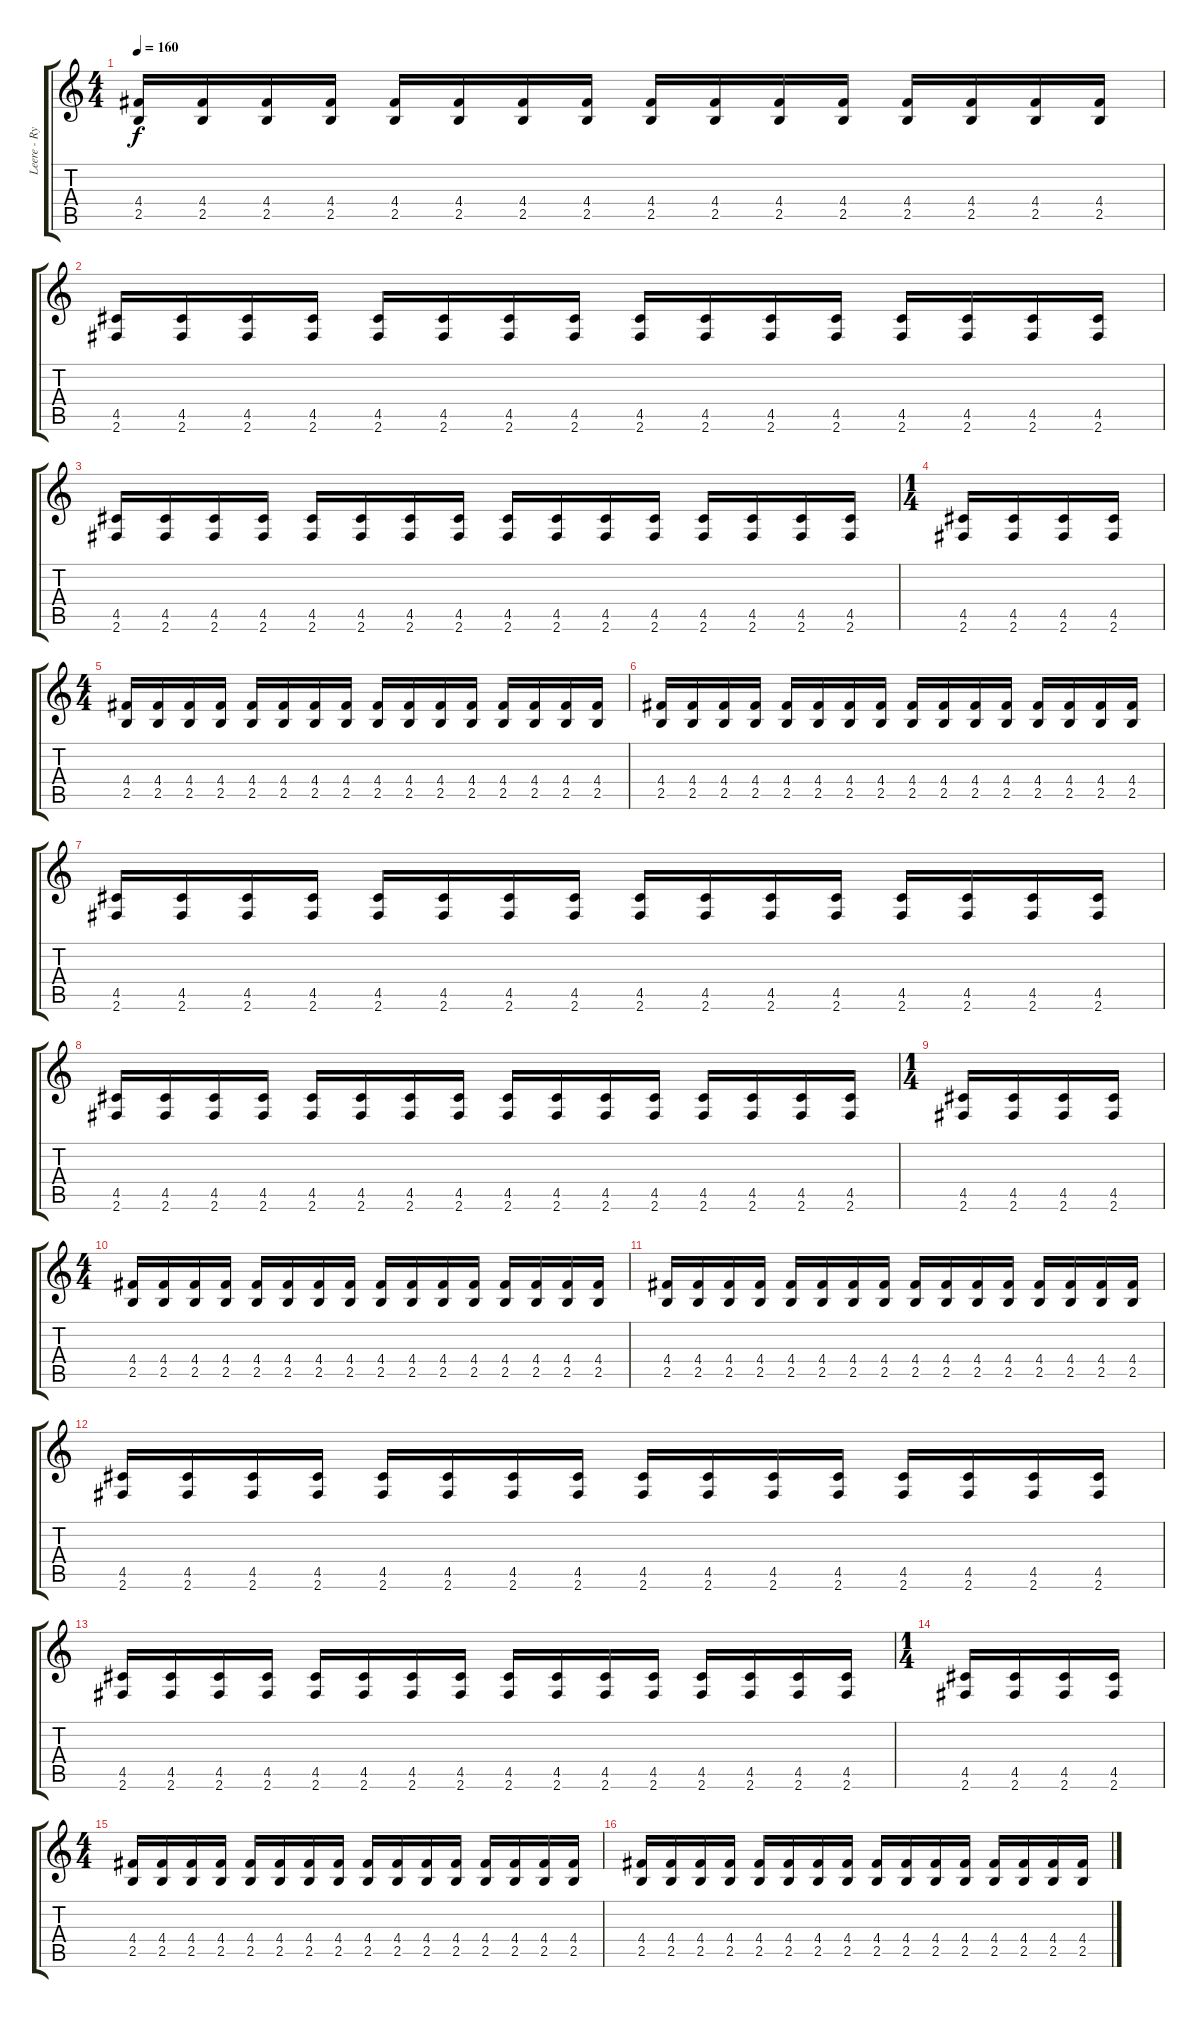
\track ("Leere - Rythm Guitar" "Leere - Ry") {instrument distortionguitar}
\staff {score tabs}
\tuning (E4 B3 G3 D3 A2 E2) {hide}
\ts (4 4)
\tempo 160
\clef g2
\ks c
(4.4 2.5).16{dy f} (4.4 2.5).16 (4.4 2.5).16 (4.4 2.5).16 (4.4 2.5).16 (4.4 2.5).16 (4.4 2.5).16 (4.4 2.5).16 (4.4 2.5).16 (4.4 2.5).16 (4.4 2.5).16 (4.4 2.5).16 (4.4 2.5).16 (4.4 2.5).16 (4.4 2.5).16 (4.4 2.5).16 |
(4.5 2.6).16 (4.5 2.6).16 (4.5 2.6).16 (4.5 2.6).16 (4.5 2.6).16 (4.5 2.6).16 (4.5 2.6).16 (4.5 2.6).16 (4.5 2.6).16 (4.5 2.6).16 (4.5 2.6).16 (4.5 2.6).16 (4.5 2.6).16 (4.5 2.6).16 (4.5 2.6).16 (4.5 2.6).16 |
(4.5 2.6).16 (4.5 2.6).16 (4.5 2.6).16 (4.5 2.6).16 (4.5 2.6).16 (4.5 2.6).16 (4.5 2.6).16 (4.5 2.6).16 (4.5 2.6).16 (4.5 2.6).16 (4.5 2.6).16 (4.5 2.6).16 (4.5 2.6).16 (4.5 2.6).16 (4.5 2.6).16 (4.5 2.6).16 |
\ts (1 4)
(4.5 2.6).16 (4.5 2.6).16 (4.5 2.6).16 (4.5 2.6).16 |
\ts (4 4)
(4.4 2.5).16 (4.4 2.5).16 (4.4 2.5).16 (4.4 2.5).16 (4.4 2.5).16 (4.4 2.5).16 (4.4 2.5).16 (4.4 2.5).16 (4.4 2.5).16 (4.4 2.5).16 (4.4 2.5).16 (4.4 2.5).16 (4.4 2.5).16 (4.4 2.5).16 (4.4 2.5).16 (4.4 2.5).16 |
(4.4 2.5).16 (4.4 2.5).16 (4.4 2.5).16 (4.4 2.5).16 (4.4 2.5).16 (4.4 2.5).16 (4.4 2.5).16 (4.4 2.5).16 (4.4 2.5).16 (4.4 2.5).16 (4.4 2.5).16 (4.4 2.5).16 (4.4 2.5).16 (4.4 2.5).16 (4.4 2.5).16 (4.4 2.5).16 |
(4.5 2.6).16 (4.5 2.6).16 (4.5 2.6).16 (4.5 2.6).16 (4.5 2.6).16 (4.5 2.6).16 (4.5 2.6).16 (4.5 2.6).16 (4.5 2.6).16 (4.5 2.6).16 (4.5 2.6).16 (4.5 2.6).16 (4.5 2.6).16 (4.5 2.6).16 (4.5 2.6).16 (4.5 2.6).16 |
(4.5 2.6).16 (4.5 2.6).16 (4.5 2.6).16 (4.5 2.6).16 (4.5 2.6).16 (4.5 2.6).16 (4.5 2.6).16 (4.5 2.6).16 (4.5 2.6).16 (4.5 2.6).16 (4.5 2.6).16 (4.5 2.6).16 (4.5 2.6).16 (4.5 2.6).16 (4.5 2.6).16 (4.5 2.6).16 |
\ts (1 4)
(4.5 2.6).16 (4.5 2.6).16 (4.5 2.6).16 (4.5 2.6).16 |
\ts (4 4)
(4.4 2.5).16 (4.4 2.5).16 (4.4 2.5).16 (4.4 2.5).16 (4.4 2.5).16 (4.4 2.5).16 (4.4 2.5).16 (4.4 2.5).16 (4.4 2.5).16 (4.4 2.5).16 (4.4 2.5).16 (4.4 2.5).16 (4.4 2.5).16 (4.4 2.5).16 (4.4 2.5).16 (4.4 2.5).16 |
(4.4 2.5).16 (4.4 2.5).16 (4.4 2.5).16 (4.4 2.5).16 (4.4 2.5).16 (4.4 2.5).16 (4.4 2.5).16 (4.4 2.5).16 (4.4 2.5).16 (4.4 2.5).16 (4.4 2.5).16 (4.4 2.5).16 (4.4 2.5).16 (4.4 2.5).16 (4.4 2.5).16 (4.4 2.5).16 |
(4.5 2.6).16 (4.5 2.6).16 (4.5 2.6).16 (4.5 2.6).16 (4.5 2.6).16 (4.5 2.6).16 (4.5 2.6).16 (4.5 2.6).16 (4.5 2.6).16 (4.5 2.6).16 (4.5 2.6).16 (4.5 2.6).16 (4.5 2.6).16 (4.5 2.6).16 (4.5 2.6).16 (4.5 2.6).16 |
(4.5 2.6).16 (4.5 2.6).16 (4.5 2.6).16 (4.5 2.6).16 (4.5 2.6).16 (4.5 2.6).16 (4.5 2.6).16 (4.5 2.6).16 (4.5 2.6).16 (4.5 2.6).16 (4.5 2.6).16 (4.5 2.6).16 (4.5 2.6).16 (4.5 2.6).16 (4.5 2.6).16 (4.5 2.6).16 |
\ts (1 4)
(4.5 2.6).16 (4.5 2.6).16 (4.5 2.6).16 (4.5 2.6).16 |
\ts (4 4)
(4.4 2.5).16 (4.4 2.5).16 (4.4 2.5).16 (4.4 2.5).16 (4.4 2.5).16 (4.4 2.5).16 (4.4 2.5).16 (4.4 2.5).16 (4.4 2.5).16 (4.4 2.5).16 (4.4 2.5).16 (4.4 2.5).16 (4.4 2.5).16 (4.4 2.5).16 (4.4 2.5).16 (4.4 2.5).16 |
(4.4 2.5).16 (4.4 2.5).16 (4.4 2.5).16 (4.4 2.5).16 (4.4 2.5).16 (4.4 2.5).16 (4.4 2.5).16 (4.4 2.5).16 (4.4 2.5).16 (4.4 2.5).16 (4.4 2.5).16 (4.4 2.5).16 (4.4 2.5).16 (4.4 2.5).16 (4.4 2.5).16 (4.4 2.5).16
